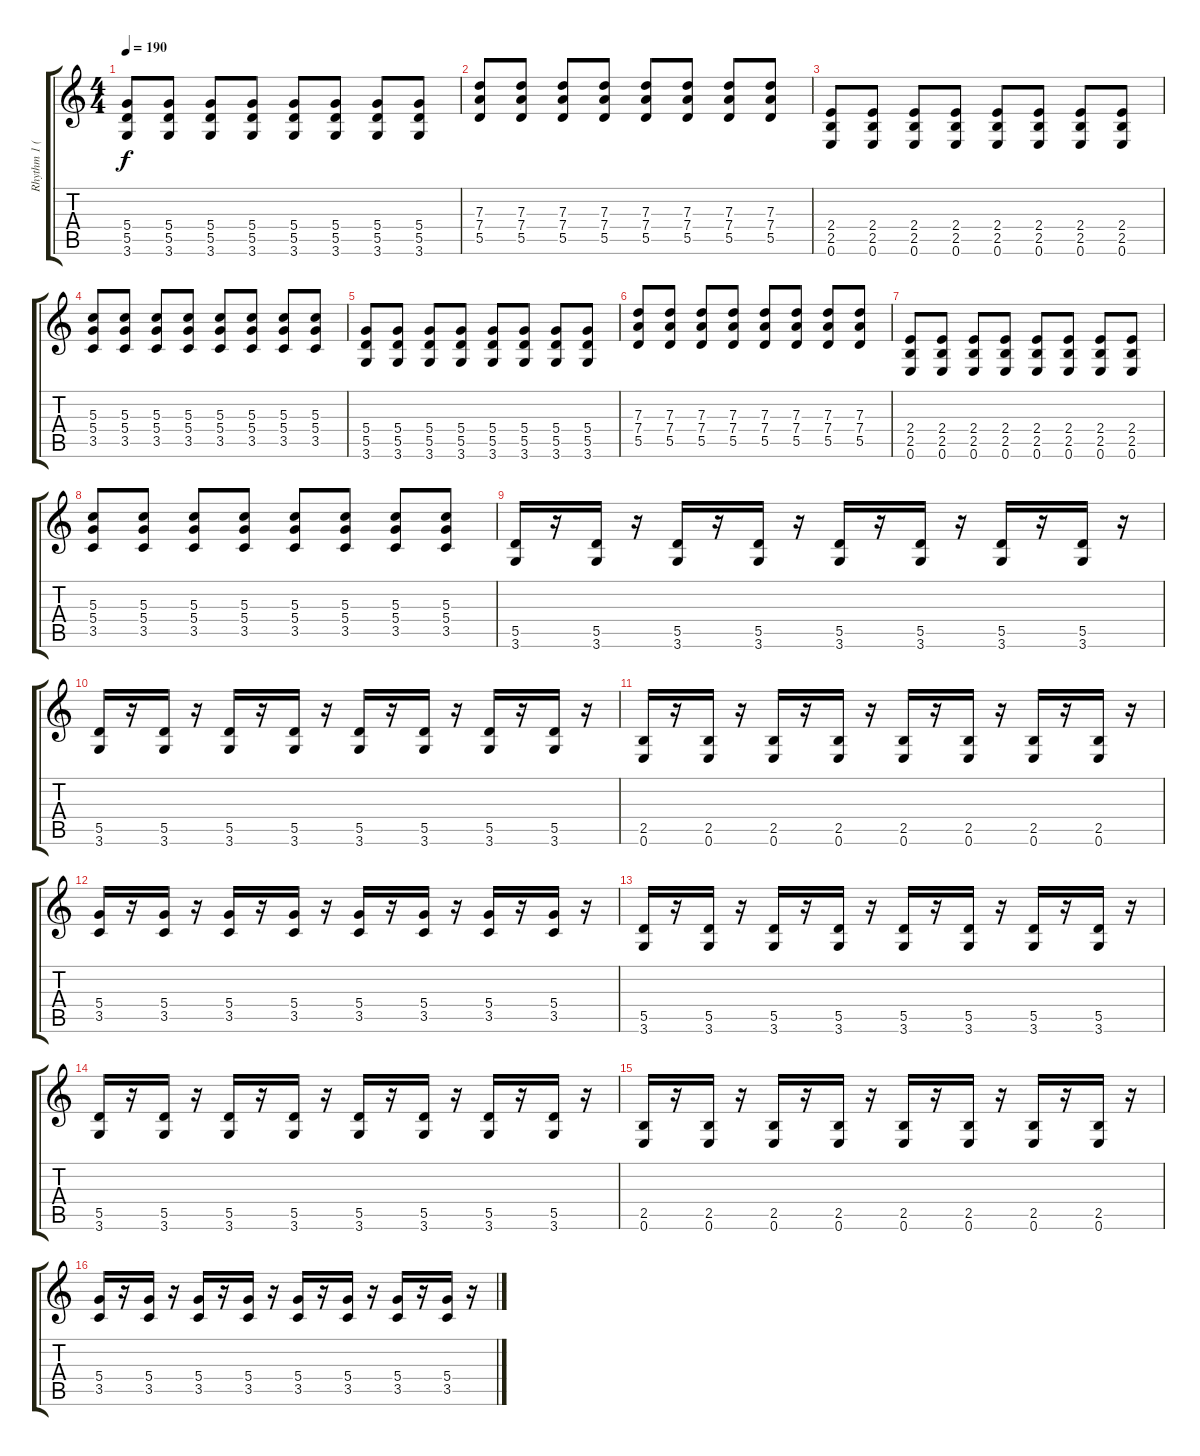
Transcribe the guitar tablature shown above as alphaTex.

\track ("Rhythm 1 (Tom)" "Rhythm 1 (") {instrument distortionguitar}
\staff {score tabs}
\tuning (E4 B3 G3 D3 A2 E2) {hide}
\ts (4 4)
\tempo 190
\clef g2
\ks c
(5.4 5.5 3.6).8{dy f} (5.4 5.5 3.6).8 (5.4 5.5 3.6).8 (5.4 5.5 3.6).8 (5.4 5.5 3.6).8 (5.4 5.5 3.6).8 (5.4 5.5 3.6).8 (5.4 5.5 3.6).8 |
(7.3 7.4 5.5).8 (7.3 7.4 5.5).8 (7.3 7.4 5.5).8 (7.3 7.4 5.5).8 (7.3 7.4 5.5).8 (7.3 7.4 5.5).8 (7.3 7.4 5.5).8 (7.3 7.4 5.5).8 |
(2.4 2.5 0.6).8 (2.4 2.5 0.6).8 (2.4 2.5 0.6).8 (2.4 2.5 0.6).8 (2.4 2.5 0.6).8 (2.4 2.5 0.6).8 (2.4 2.5 0.6).8 (2.4 2.5 0.6).8 |
(5.3 5.4 3.5).8 (5.3 5.4 3.5).8 (5.3 5.4 3.5).8 (5.3 5.4 3.5).8 (5.3 5.4 3.5).8 (5.3 5.4 3.5).8 (5.3 5.4 3.5).8 (5.3 5.4 3.5).8 |
(5.4 5.5 3.6).8 (5.4 5.5 3.6).8 (5.4 5.5 3.6).8 (5.4 5.5 3.6).8 (5.4 5.5 3.6).8 (5.4 5.5 3.6).8 (5.4 5.5 3.6).8 (5.4 5.5 3.6).8 |
(7.3 7.4 5.5).8 (7.3 7.4 5.5).8 (7.3 7.4 5.5).8 (7.3 7.4 5.5).8 (7.3 7.4 5.5).8 (7.3 7.4 5.5).8 (7.3 7.4 5.5).8 (7.3 7.4 5.5).8 |
(2.4 2.5 0.6).8 (2.4 2.5 0.6).8 (2.4 2.5 0.6).8 (2.4 2.5 0.6).8 (2.4 2.5 0.6).8 (2.4 2.5 0.6).8 (2.4 2.5 0.6).8 (2.4 2.5 0.6).8 |
(5.3 5.4 3.5).8 (5.3 5.4 3.5).8 (5.3 5.4 3.5).8 (5.3 5.4 3.5).8 (5.3 5.4 3.5).8 (5.3 5.4 3.5).8 (5.3 5.4 3.5).8 (5.3 5.4 3.5).8 |
(5.5 3.6).16 r.16 (5.5 3.6).16 r.16 (5.5 3.6).16 r.16 (5.5 3.6).16 r.16 (5.5 3.6).16 r.16 (5.5 3.6).16 r.16 (5.5 3.6).16 r.16 (5.5 3.6).16 r.16 |
(5.5 3.6).16 r.16 (5.5 3.6).16 r.16 (5.5 3.6).16 r.16 (5.5 3.6).16 r.16 (5.5 3.6).16 r.16 (5.5 3.6).16 r.16 (5.5 3.6).16 r.16 (5.5 3.6).16 r.16 |
(2.5 0.6).16 r.16 (2.5 0.6).16 r.16 (2.5 0.6).16 r.16 (2.5 0.6).16 r.16 (2.5 0.6).16 r.16 (2.5 0.6).16 r.16 (2.5 0.6).16 r.16 (2.5 0.6).16 r.16 |
(5.4 3.5).16 r.16 (5.4 3.5).16 r.16 (5.4 3.5).16 r.16 (5.4 3.5).16 r.16 (5.4 3.5).16 r.16 (5.4 3.5).16 r.16 (5.4 3.5).16 r.16 (5.4 3.5).16 r.16 |
(5.5 3.6).16 r.16 (5.5 3.6).16 r.16 (5.5 3.6).16 r.16 (5.5 3.6).16 r.16 (5.5 3.6).16 r.16 (5.5 3.6).16 r.16 (5.5 3.6).16 r.16 (5.5 3.6).16 r.16 |
(5.5 3.6).16 r.16 (5.5 3.6).16 r.16 (5.5 3.6).16 r.16 (5.5 3.6).16 r.16 (5.5 3.6).16 r.16 (5.5 3.6).16 r.16 (5.5 3.6).16 r.16 (5.5 3.6).16 r.16 |
(2.5 0.6).16 r.16 (2.5 0.6).16 r.16 (2.5 0.6).16 r.16 (2.5 0.6).16 r.16 (2.5 0.6).16 r.16 (2.5 0.6).16 r.16 (2.5 0.6).16 r.16 (2.5 0.6).16 r.16 |
(5.4 3.5).16 r.16 (5.4 3.5).16 r.16 (5.4 3.5).16 r.16 (5.4 3.5).16 r.16 (5.4 3.5).16 r.16 (5.4 3.5).16 r.16 (5.4 3.5).16 r.16 (5.4 3.5).16 r.16
